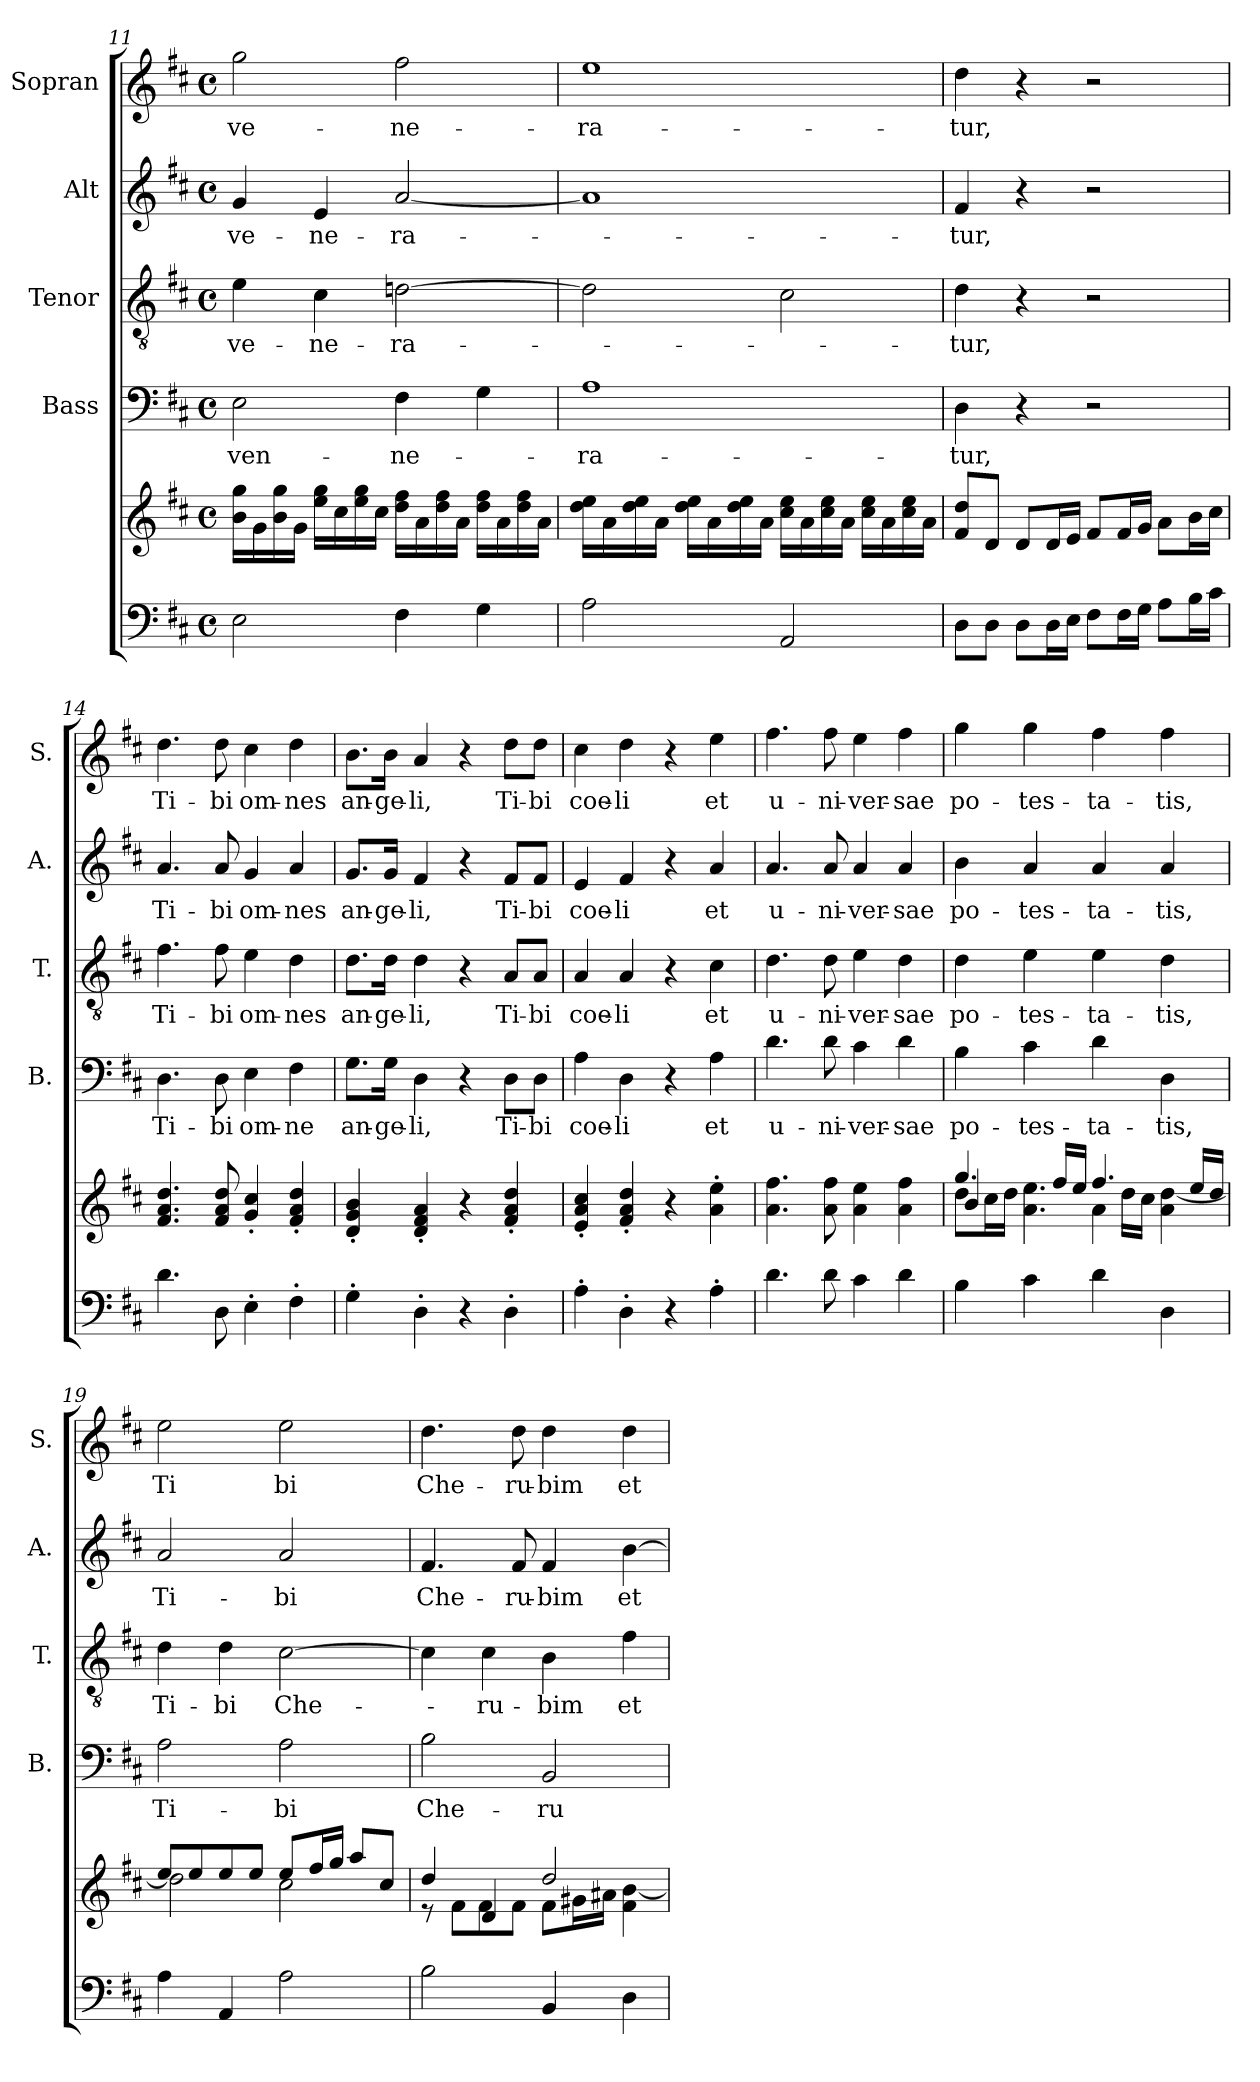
**kern	**kern	**kern	**text	**kern	**text	**kern	**text	**kern	**text
*part5	*part5	*part4	*part4	*part3	*part3	*part2	*part2	*part1	*part1
*staff6	*staff5	*staff4	*staff4	*staff3	*staff3	*staff2	*staff2	*staff1	*staff1
*	*	*I"Bass	*	*I"Tenor	*	*I"Alt	*	*I"Sopran	*
*	*	*I'B.	*	*I'T.	*	*I'A.	*	*I'S.	*
*clefF4	*clefG2	*clefF4	*	*clefGv2	*	*clefG2	*	*clefG2	*
*k[f#c#]	*k[f#c#]	*k[f#c#]	*	*k[f#c#]	*	*k[f#c#]	*	*k[f#c#]	*
*D:	*D:	*D:	*	*D:	*	*D:	*	*D:	*
*M4/4	*M4/4	*M4/4	*	*M4/4	*	*M4/4	*	*M4/4	*
*met(c)	*met(c)	*met(c)	*	*met(c)	*	*met(c)	*	*met(c)	*
=11	=11	=11	=11	=11	=11	=11	=11	=11	=11
!	!	!	!LO:LY:b	!	!LO:LY:b	!	!LO:LY:b	!	!LO:LY:b
2E\	16b\ 16gg\LL	2E\	ven-	4e\	ve-	4g/	ve-	2gg\	ve-
.	16g\	.	.	.	.	.	.	.	.
.	16b\ 16gg\	.	.	.	.	.	.	.	.
.	16g\JJ	.	.	.	.	.	.	.	.
!	!	!	!	!	!LO:LY:b	!	!LO:LY:b	!	!
.	16ee\ 16gg\LL	.	.	4c#\	-ne-	4e/	-ne-	.	.
.	16cc#\	.	.	.	.	.	.	.	.
.	16ee\ 16gg\	.	.	.	.	.	.	.	.
.	16cc#\JJ	.	.	.	.	.	.	.	.
!	!	!	!LO:LY:b	!	!LO:LY:b	!	!LO:LY:b	!	!LO:LY:b
4F#\	16dd\ 16ff#\LL	4F#\	-ne-	[2dn\	-ra-	[2a/	-ra-	2ff#\	-ne-
.	16a\	.	.	.	.	.	.	.	.
.	16dd\ 16ff#\	.	.	.	.	.	.	.	.
.	16a\JJ	.	.	.	.	.	.	.	.
4G\	16dd\ 16ff#\LL	4G\	.	.	.	.	.	.	.
.	16a\	.	.	.	.	.	.	.	.
.	16dd\ 16ff#\	.	.	.	.	.	.	.	.
.	16a\JJ	.	.	.	.	.	.	.	.
=12	=12	=12	=12	=12	=12	=12	=12	=12	=12
!	!	!	!LO:LY:b	!	!	!	!	!	!LO:LY:b
2A\	16dd\ 16ee\LL	1A	-ra-	2d\]	.	1a]	.	1ee	-ra-
.	16a\	.	.	.	.	.	.	.	.
.	16dd\ 16ee\	.	.	.	.	.	.	.	.
.	16a\JJ	.	.	.	.	.	.	.	.
.	16dd\ 16ee\LL	.	.	.	.	.	.	.	.
.	16a\	.	.	.	.	.	.	.	.
.	16dd\ 16ee\	.	.	.	.	.	.	.	.
.	16a\JJ	.	.	.	.	.	.	.	.
2AA/	16cc#\ 16ee\LL	.	.	2c#\	.	.	.	.	.
.	16a\	.	.	.	.	.	.	.	.
.	16cc#\ 16ee\	.	.	.	.	.	.	.	.
.	16a\JJ	.	.	.	.	.	.	.	.
.	16cc#\ 16ee\LL	.	.	.	.	.	.	.	.
.	16a\	.	.	.	.	.	.	.	.
.	16cc#\ 16ee\	.	.	.	.	.	.	.	.
.	16a\JJ	.	.	.	.	.	.	.	.
!!LO:PB:g=z
=13	=13	=13	=13	=13	=13	=13	=13	=13	=13
!	!	!	!LO:LY:b	!	!LO:LY:b	!	!LO:LY:b	!	!LO:LY:b
8D\L	8f#/ 8dd/L	4D\	-tur,	4d\	-tur,	4f#/	-tur,	4dd\	-tur,
8D\J	8d/J	.	.	.	.	.	.	.	.
8D\L	8d/L	4r	.	4r	.	4r	.	4r	.
16D\L	16d/L	.	.	.	.	.	.	.	.
16E\JJ	16e/JJ	.	.	.	.	.	.	.	.
8F#\L	8f#/L	2r	.	2r	.	2r	.	2r	.
16F#\L	16f#/L	.	.	.	.	.	.	.	.
16G\JJ	16g/JJ	.	.	.	.	.	.	.	.
8A\L	8a\L	.	.	.	.	.	.	.	.
16B\L	16b\L	.	.	.	.	.	.	.	.
16c#\JJ	16cc#\JJ	.	.	.	.	.	.	.	.
=14	=14	=14	=14	=14	=14	=14	=14	=14	=14
!	!	!	!LO:LY:b	!	!LO:LY:b	!	!LO:LY:b	!	!LO:LY:b
4.d\	4.f#/ 4.a/ 4.dd/	4.D\	Ti-	4.f#\	Ti-	4.a/	Ti-	4.dd\	Ti-
!	!	!	!LO:LY:b	!	!LO:LY:b	!	!LO:LY:b	!	!LO:LY:b
8D\	8f#/ 8a/ 8dd/	8D\	-bi	8f#\	-bi	8a/	-bi	8dd\	-bi
!	!	!	!LO:LY:b	!	!LO:LY:b	!	!LO:LY:b	!	!LO:LY:b
4E'>\	4g/'< 4cc#/'<	4E\	om-	4e\	om-	4g/	om-	4cc#\	om-
!	!	!	!LO:LY:b	!	!LO:LY:b	!	!LO:LY:b	!	!LO:LY:b
4F#'>\	4f#/'< 4a/'< 4dd/'<	4F#\	-ne	4d\	-nes	4a/	-nes	4dd\	-nes
=15	=15	=15	=15	=15	=15	=15	=15	=15	=15
!	!	!	!LO:LY:b	!	!LO:LY:b	!	!LO:LY:b	!	!LO:LY:b
4G'>\	4d/'< 4g/'< 4b/'<	8.G\L	an-	8.d\L	an-	8.g/L	an-	8.b\L	an-
!	!	!	!LO:LY:b	!	!LO:LY:b	!	!LO:LY:b	!	!LO:LY:b
.	.	16G\Jk	-ge-	16d\Jk	-ge-	16g/Jk	-ge-	16b\Jk	-ge-
!	!	!	!LO:LY:b	!	!LO:LY:b	!	!LO:LY:b	!	!LO:LY:b
4D'>\	4d/'< 4f#/'< 4a/'<	4D\	-li,	4d\	-li,	4f#/	-li,	4a/	-li,
4r	4r	4r	.	4r	.	4r	.	4r	.
!	!	!	!LO:LY:b	!	!LO:LY:b	!	!LO:LY:b	!	!LO:LY:b
4D'>\	4f#/'< 4a/'< 4dd/'<	8D\L	Ti-	8A/L	Ti-	8f#/L	Ti-	8dd\L	Ti-
!	!	!	!LO:LY:b	!	!LO:LY:b	!	!LO:LY:b	!	!LO:LY:b
.	.	8D\J	-bi	8A/J	-bi	8f#/J	-bi	8dd\J	-bi
=16	=16	=16	=16	=16	=16	=16	=16	=16	=16
!	!	!	!LO:LY:b	!	!LO:LY:b	!	!LO:LY:b	!	!LO:LY:b
4A'>\	4e/'< 4a/'< 4cc#/'<	4A\	coe-	4A/	coe-	4e/	coe-	4cc#\	coe-
!	!	!	!LO:LY:b	!	!LO:LY:b	!	!LO:LY:b	!	!LO:LY:b
4D'>\	4f#/'< 4a/'< 4dd/'<	4D\	-li	4A/	-li	4f#/	-li	4dd\	-li
4r	4r	4r	.	4r	.	4r	.	4r	.
!	!	!	!LO:LY:b	!	!LO:LY:b	!	!LO:LY:b	!	!LO:LY:b
4A'>\	4a\'> 4ee\'>	4A\	et	4c#\	et	4a/	et	4ee\	et
=17	=17	=17	=17	=17	=17	=17	=17	=17	=17
!	!	!	!LO:LY:b	!	!LO:LY:b	!	!LO:LY:b	!	!LO:LY:b
4.d\	4.a\ 4.ff#\	4.d\	u-	4.d\	u-	4.a/	u-	4.ff#\	u-
!	!	!	!LO:LY:b	!	!LO:LY:b	!	!LO:LY:b	!	!LO:LY:b
8d\	8a\ 8ff#\	8d\	-ni-	8d\	-ni-	8a/	-ni-	8ff#\	-ni-
!	!	!	!LO:LY:b	!	!LO:LY:b	!	!LO:LY:b	!	!LO:LY:b
4c#\	4a\ 4ee\	4c#\	-ver-	4e\	-ver-	4a/	-ver-	4ee\	-ver-
!	!	!	!LO:LY:b	!	!LO:LY:b	!	!LO:LY:b	!	!LO:LY:b
4d\	4a\ 4ff#\	4d\	-sae	4d\	-sae	4a/	-sae	4ff#\	-sae
!!LO:LB:g=z
=18	=18	=18	=18	=18	=18	=18	=18	=18	=18
*	*^	*	*	*	*	*	*	*	*
*	*	*^	*	*	*	*	*	*	*	*
!	!	!	!	!	!LO:LY:b	!	!LO:LY:b	!	!LO:LY:b	!	!LO:LY:b
4B\	4.gg/	8dd\L	4b/	4B\	po-	4d\	po-	4b\	po-	4gg\	po-
.	.	16cc#\L	.	.	.	.	.	.	.	.	.
.	.	16dd\JJ	.	.	.	.	.	.	.	.	.
!	!	!	!	!	!LO:LY:b	!	!LO:LY:b	!	!LO:LY:b	!	!LO:LY:b
4c#\	.	4.a\ 4.ee\	4ryy	4c#\	-tes-	4e\	-tes-	4a/	-tes-	4gg\	-tes-
.	16ff#/LL	.	.	.	.	.	.	.	.	.	.
.	16ee/JJ	.	.	.	.	.	.	.	.	.	.
!	!	!	!	!	!LO:LY:b	!	!LO:LY:b	!	!LO:LY:b	!	!LO:LY:b
4d\	4.ff#/	.	4a\	4d\	-ta-	4e\	-ta-	4a/	-ta-	4ff#\	-ta-
.	.	16dd\LL	.	.	.	.	.	.	.	.	.
.	.	16cc#\JJ	.	.	.	.	.	.	.	.	.
!	!	!	!	!	!LO:LY:b	!	!LO:LY:b	!	!LO:LY:b	!	!LO:LY:b
4D\	.	4a\ [<4dd\	4ryy	4D\	-tis,	4d\	-tis,	4a/	-tis,	4ff#\	-tis,
.	16ee/LL	.	.	.	.	.	.	.	.	.	.
.	16dd/JJ	.	.	.	.	.	.	.	.	.	.
*	*	*v	*v	*	*	*	*	*	*	*	*
=19	=19	=19	=19	=19	=19	=19	=19	=19	=19	=19
!	!	!	!	!LO:LY:b	!	!LO:LY:b	!	!LO:LY:b	!	!LO:LY:b
4A\	8ee/L	2dd\]	2A\	Ti-	4d\	Ti-	2a/	Ti-	2ee\	Ti
.	8ee/	.	.	.	.	.	.	.	.	.
!	!	!	!	!	!	!LO:LY:b	!	!	!	!
4AA/	8ee/	.	.	.	4d\	-bi	.	.	.	.
.	8ee/J	.	.	.	.	.	.	.	.	.
!	!	!	!	!LO:LY:b	!	!LO:LY:b	!	!LO:LY:b	!	!LO:LY:b
2A\	8ee/L	2cc#\	2A\	-bi	[2c#\	Che-	2a/	-bi	2ee\	bi
.	16ff#/L	.	.	.	.	.	.	.	.	.
.	16gg/JJ	.	.	.	.	.	.	.	.	.
.	8aa/L	.	.	.	.	.	.	.	.	.
.	8cc#/J	.	.	.	.	.	.	.	.	.
=20	=20	=20	=20	=20	=20	=20	=20	=20	=20	=20
!	!	!	!	!LO:LY:b	!	!	!	!LO:LY:b	!	!LO:LY:b
2B\	4dd/	8re	2B\	Che-	4c#\]	.	4.f#/	Che-	4.dd\	Che-
.	.	8f#\L	.	.	.	.	.	.	.	.
!	!	!	!	!	!	!LO:LY:b	!	!	!	!
.	4d/	8f#\	.	.	4c#\	-ru-	.	.	.	.
!	!	!	!	!	!	!	!	!LO:LY:b	!	!LO:LY:b
.	.	8f#\J	.	.	.	.	8f#/	-ru-	8dd\	-ru-
!	!	!	!	!LO:LY:b	!	!LO:LY:b	!	!LO:LY:b	!	!LO:LY:b
4BB/	2dd/	8f#\L	2BB/	-ru-	4B\	-bim	4f#/	-bim	4dd\	-bim
.	.	16g#X\L	.	.	.	.	.	.	.	.
.	.	16a#X\JJ	.	.	.	.	.	.	.	.
!	!	!	!	!	!	!LO:LY:b	!	!LO:LY:b	!	!LO:LY:b
4D\	.	4f#\ [<4b\	.	.	4f#\	et	[4b\	et	4dd\	et
*	*v	*v	*	*	*	*	*	*	*	*
=	=	=	=	=	=	=	=	=	=
*-	*-	*-	*-	*-	*-	*-	*-	*-	*-
